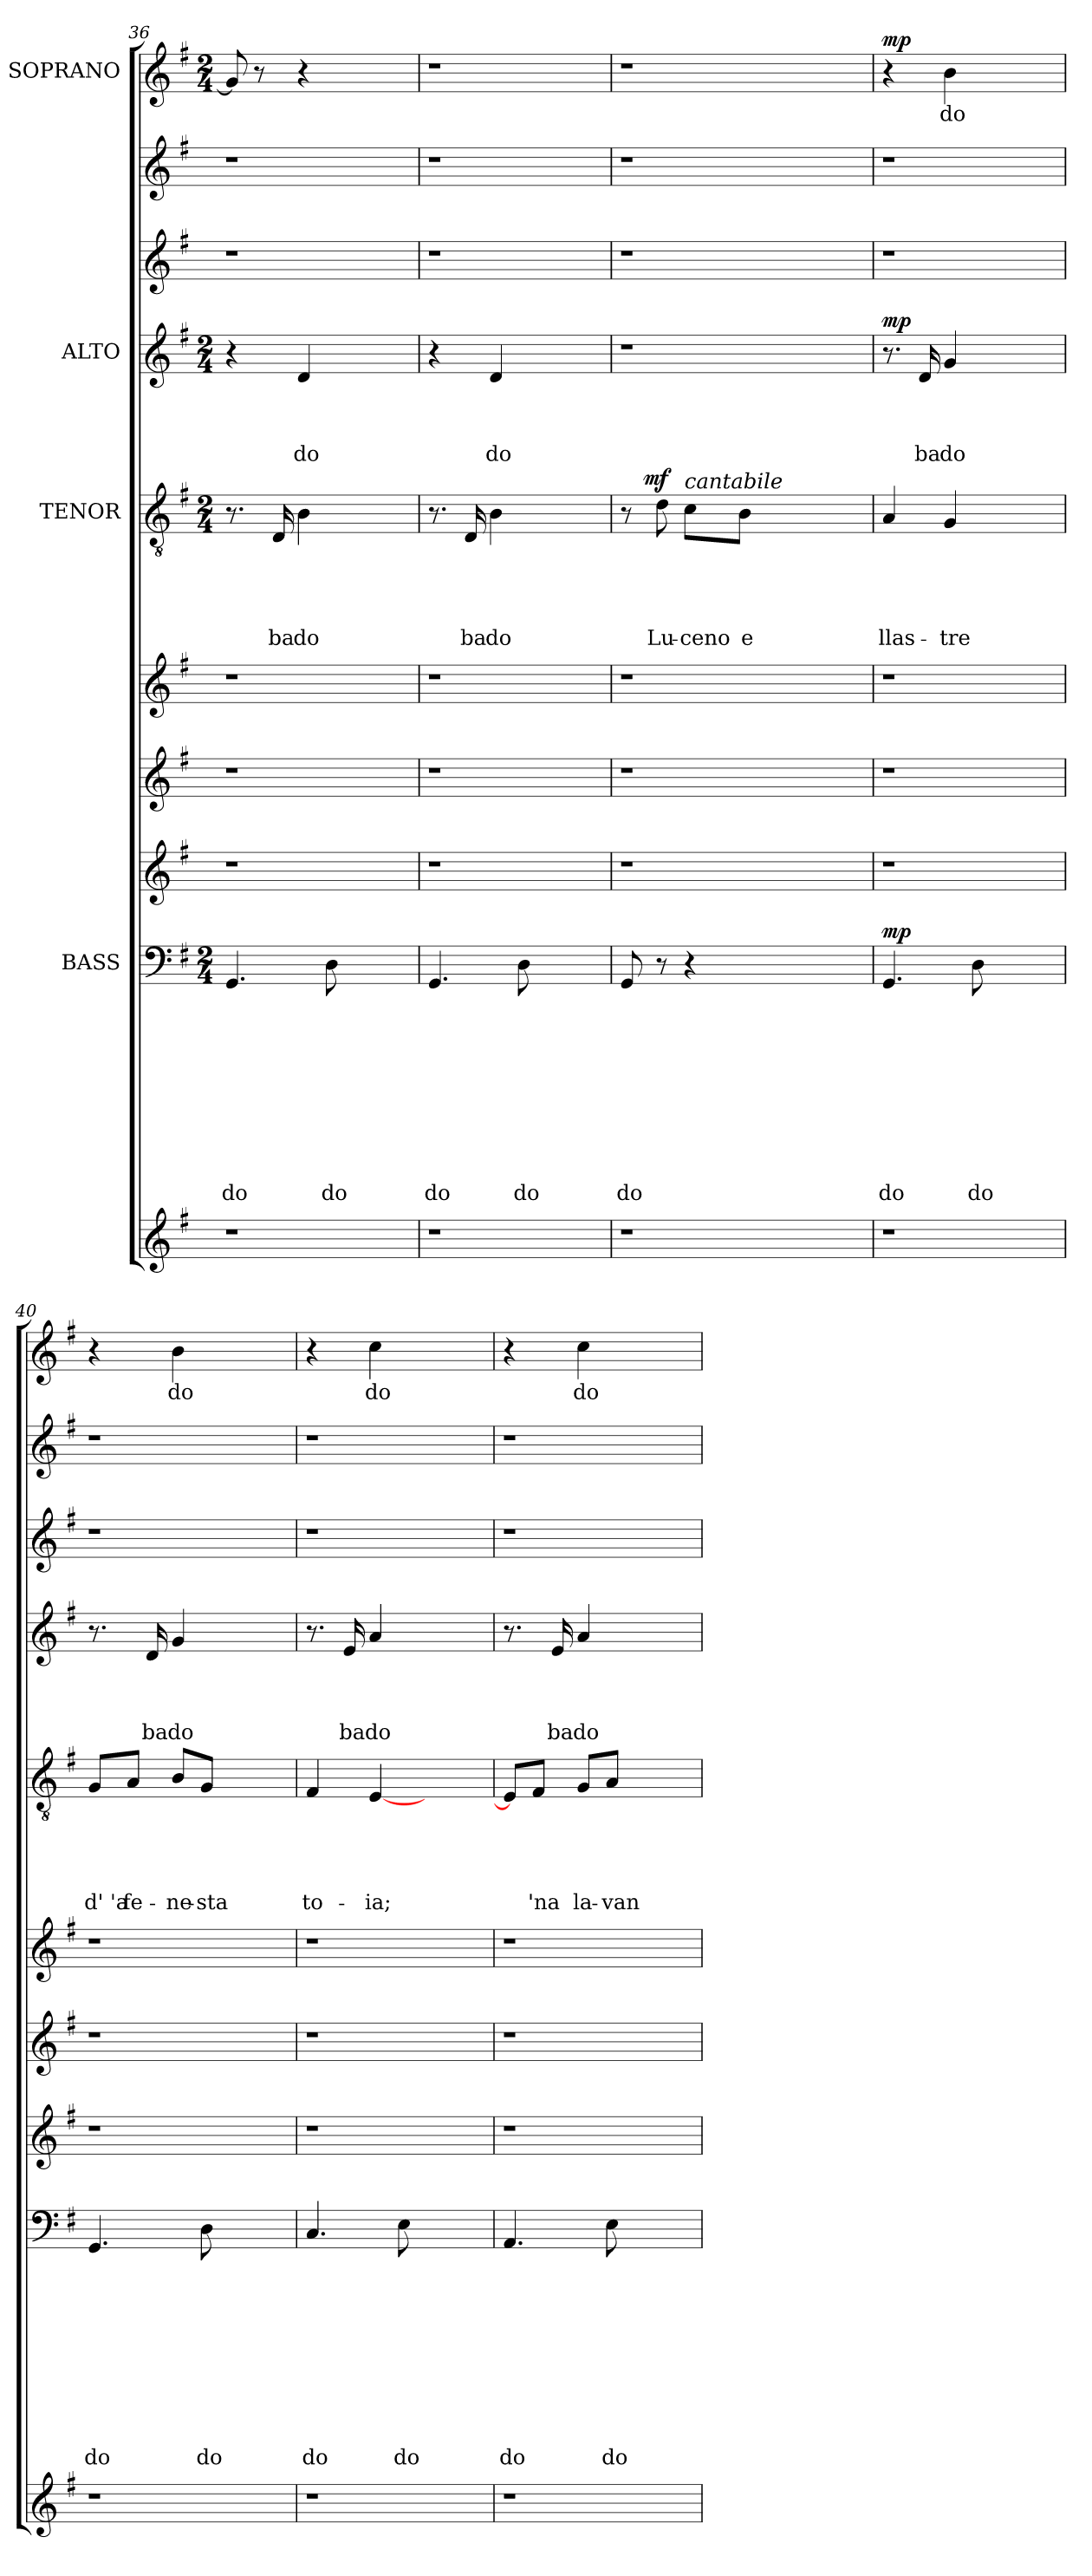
**kern	**kern	**text	**text	**text	**text	**text	**text	**text	**text	**text	**text	**dynam	**kern	**kern	**kern	**kern	**text	**text	**text	**text	**text	**dynam	**kern	**text	**text	**text	**text	**dynam	**kern	**kern	**kern	**text	**dynam
*part10	*part9	*part9	*part9	*part9	*part9	*part9	*part9	*part9	*part9	*part9	*part9	*part9	*part8	*part7	*part6	*part5	*part5	*part5	*part5	*part5	*part5	*part5	*part4	*part4	*part4	*part4	*part4	*part4	*part3	*part2	*part1	*part1	*part1
*staff10	*staff9	*staff9	*staff9	*staff9	*staff9	*staff9	*staff9	*staff9	*staff9	*staff9	*staff9	*staff9	*staff8	*staff7	*staff6	*staff5	*staff5	*staff5	*staff5	*staff5	*staff5	*staff5	*staff4	*staff4	*staff4	*staff4	*staff4	*staff4	*staff3	*staff2	*staff1	*staff1	*staff1
*	*I"BASS	*	*	*	*	*	*	*	*	*	*	*	*	*	*	*I"TENOR	*	*	*	*	*	*	*I"ALTO	*	*	*	*	*	*	*	*I"SOPRANO	*	*
*clefG2	*clefF4	*	*	*	*	*	*	*	*	*	*	*	*clefG2	*clefG2	*clefG2	*clefGv2	*	*	*	*	*	*	*clefG2	*	*	*	*	*	*clefG2	*clefG2	*clefG2	*	*
*k[f#]	*k[f#]	*	*	*	*	*	*	*	*	*	*	*	*k[f#]	*k[f#]	*k[f#]	*k[f#]	*	*	*	*	*	*	*k[f#]	*	*	*	*	*	*k[f#]	*k[f#]	*k[f#]	*	*
*G:	*G:	*	*	*	*	*	*	*	*	*	*	*	*G:	*G:	*G:	*G:	*	*	*	*	*	*	*G:	*	*	*	*	*	*G:	*G:	*G:	*	*
*	*M2/4	*	*	*	*	*	*	*	*	*	*	*	*	*	*	*M2/4	*	*	*	*	*	*	*M2/4	*	*	*	*	*	*	*	*M2/4	*	*
=36	=36	=36	=36	=36	=36	=36	=36	=36	=36	=36	=36	=36	=36	=36	=36	=36	=36	=36	=36	=36	=36	=36	=36	=36	=36	=36	=36	=36	=36	=36	=36	=36	=36
!	!	!	!	!	!	!	!	!	!	!	!LO:LY:b	!	!	!	!	!	!	!	!	!	!	!	!	!	!	!	!	!	!	!	!	!	!
1r	4.GG/	.	.	.	.	.	.	.	.	.	do	.	1r	1r	1r	8.r	.	.	.	.	.	.	4r	.	.	.	.	.	1r	1r	8g/]	.	.
.	.	.	.	.	.	.	.	.	.	.	.	.	.	.	.	.	.	.	.	.	.	.	.	.	.	.	.	.	.	.	8r	.	.
!	!	!	!	!	!	!	!	!	!	!	!	!	!	!	!	!	!	!	!	!	!LO:LY:b	!	!	!	!	!	!	!	!	!	!	!	!
.	.	.	.	.	.	.	.	.	.	.	.	.	.	.	.	16D/	.	.	.	.	ba	.	.	.	.	.	.	.	.	.	.	.	.
!	!	!	!	!	!	!	!	!	!	!	!	!	!	!	!	!	!	!	!	!	!LO:LY:b	!	!	!	!	!	!LO:LY:b	!	!	!	!	!	!
.	.	.	.	.	.	.	.	.	.	.	.	.	.	.	.	4B\	.	.	.	.	do	.	4d/	.	.	.	do	.	.	.	4r	.	.
!	!	!	!	!	!	!	!	!	!	!	!LO:LY:b	!	!	!	!	!	!	!	!	!	!	!	!	!	!	!	!	!	!	!	!	!	!
.	8D\	.	.	.	.	.	.	.	.	.	do	.	.	.	.	.	.	.	.	.	.	.	.	.	.	.	.	.	.	.	.	.	.
.	2ryy	.	.	.	.	.	.	.	.	.	.	.	.	.	.	2ryy	.	.	.	.	.	.	2ryy	.	.	.	.	.	.	.	2ryy	.	.
=37	=37	=37	=37	=37	=37	=37	=37	=37	=37	=37	=37	=37	=37	=37	=37	=37	=37	=37	=37	=37	=37	=37	=37	=37	=37	=37	=37	=37	=37	=37	=37	=37	=37
!	!	!	!	!	!	!	!	!	!	!	!LO:LY:b	!	!	!	!	!	!	!	!	!	!	!	!	!	!	!	!	!	!	!	!LO:N:vis=1	!	!
1r	4.GG/	.	.	.	.	.	.	.	.	.	do	.	1r	1r	1r	8.r	.	.	.	.	.	.	4r	.	.	.	.	.	1r	1r	2r	.	.
!	!	!	!	!	!	!	!	!	!	!	!	!	!	!	!	!	!	!	!	!	!LO:LY:b	!	!	!	!	!	!	!	!	!	!	!	!
.	.	.	.	.	.	.	.	.	.	.	.	.	.	.	.	16D/	.	.	.	.	ba	.	.	.	.	.	.	.	.	.	.	.	.
!	!	!	!	!	!	!	!	!	!	!	!	!	!	!	!	!	!	!	!	!	!LO:LY:b	!	!	!	!	!	!LO:LY:b	!	!	!	!	!	!
.	.	.	.	.	.	.	.	.	.	.	.	.	.	.	.	4B\	.	.	.	.	do	.	4d/	.	.	.	do	.	.	.	.	.	.
!	!	!	!	!	!	!	!	!	!	!	!LO:LY:b	!	!	!	!	!	!	!	!	!	!	!	!	!	!	!	!	!	!	!	!	!	!
.	8D\	.	.	.	.	.	.	.	.	.	do	.	.	.	.	.	.	.	.	.	.	.	.	.	.	.	.	.	.	.	.	.	.
.	2ryy	.	.	.	.	.	.	.	.	.	.	.	.	.	.	2ryy	.	.	.	.	.	.	2ryy	.	.	.	.	.	.	.	2ryy	.	.
=38	=38	=38	=38	=38	=38	=38	=38	=38	=38	=38	=38	=38	=38	=38	=38	=38	=38	=38	=38	=38	=38	=38	=38	=38	=38	=38	=38	=38	=38	=38	=38	=38	=38
!	!	!	!	!	!	!	!	!	!	!	!LO:LY:b	!	!	!	!	!	!	!	!	!	!	!	!LO:N:vis=1	!	!	!	!	!	!	!	!LO:N:vis=1	!	!
*	*	*	*	*	*	*	*	*	*	*	*	*	*	*	*	*^	*	*	*	*	*	*	*	*	*	*	*	*	*	*	*	*	*
1r	8GG/	.	.	.	.	.	.	.	.	.	do	.	1r	1r	1r	8r	16.ryy	.	.	.	.	.	.	2r	.	.	.	.	.	1r	1r	2r	.	.
!	!	!	!	!	!	!	!	!	!	!	!	!	!	!	!	!	!	!	!	!	!	!	!LO:DY:a	!	!	!	!	!	!	!	!	!	!	!
.	.	.	.	.	.	.	.	.	.	.	.	.	.	.	.	.	2ryy	.	.	.	.	.	mf	.	.	.	.	.	.	.	.	.	.	.
!	!	!	!	!	!	!	!	!	!	!	!	!	!	!	!	!	!	!	!	!	!	!LO:LY:b	!	!	!	!	!	!	!	!	!	!	!	!
.	8r	.	.	.	.	.	.	.	.	.	.	.	.	.	.	8d\	.	.	.	.	.	Lu-	.	.	.	.	.	.	.	.	.	.	.	.
!	!	!	!	!	!	!	!	!	!	!	!	!	!	!	!	!LO:TX:a:i:t=cantabile	!	!	!	!	!	!	!	!	!	!	!	!	!	!	!	!	!	!
!	!	!	!	!	!	!	!	!	!	!	!	!	!	!	!	!	!	!	!	!	!	!LO:LY:b	!	!	!	!	!	!	!	!	!	!	!	!
.	4r	.	.	.	.	.	.	.	.	.	.	.	.	.	.	8c\L	.	.	.	.	.	-ce­no	.	.	.	.	.	.	.	.	.	.	.	.
!	!	!	!	!	!	!	!	!	!	!	!	!	!	!	!	!	!	!	!	!	!	!LO:LY:b	!	!	!	!	!	!	!	!	!	!	!	!
.	.	.	.	.	.	.	.	.	.	.	.	.	.	.	.	8B\J	.	.	.	.	.	e	.	.	.	.	.	.	.	.	.	.	.	.
.	2ryy	.	.	.	.	.	.	.	.	.	.	.	.	.	.	2ryy	.	.	.	.	.	.	.	2ryy	.	.	.	.	.	.	.	2ryy	.	.
.	.	.	.	.	.	.	.	.	.	.	.	.	.	.	.	.	4ryy	.	.	.	.	.	.	.	.	.	.	.	.	.	.	.	.	.
.	.	.	.	.	.	.	.	.	.	.	.	.	.	.	.	.	8ryy	.	.	.	.	.	.	.	.	.	.	.	.	.	.	.	.	.
.	.	.	.	.	.	.	.	.	.	.	.	.	.	.	.	.	32ryy	.	.	.	.	.	.	.	.	.	.	.	.	.	.	.	.	.
=39	=39	=39	=39	=39	=39	=39	=39	=39	=39	=39	=39	=39	=39	=39	=39	=39	=39	=39	=39	=39	=39	=39	=39	=39	=39	=39	=39	=39	=39	=39	=39	=39	=39	=39
!	!	!	!	!	!	!	!	!	!	!	!LO:LY:b	!LO:DY:a	!	!	!	!	!	!	!	!	!	!LO:LY:b	!	!	!	!	!	!	!LO:DY:a	!	!	!	!	!LO:DY:a
*	*	*	*	*	*	*	*	*	*	*	*	*	*	*	*	*v	*v	*	*	*	*	*	*	*	*	*	*	*	*	*	*	*	*	*
1r	4.GG/	.	.	.	.	.	.	.	.	.	do	mp	1r	1r	1r	4A/	.	.	.	.	llas-	.	8.r	.	.	.	.	mp	1r	1r	4r	.	mp
!	!	!	!	!	!	!	!	!	!	!	!	!	!	!	!	!	!	!	!	!	!	!	!	!	!	!	!LO:LY:b	!	!	!	!	!	!
.	.	.	.	.	.	.	.	.	.	.	.	.	.	.	.	.	.	.	.	.	.	.	16d/	.	.	.	ba	.	.	.	.	.	.
!	!	!	!	!	!	!	!	!	!	!	!	!	!	!	!	!	!	!	!	!	!LO:LY:b	!	!	!	!	!	!LO:LY:b	!	!	!	!	!LO:LY:b	!
.	.	.	.	.	.	.	.	.	.	.	.	.	.	.	.	4G/	.	.	.	.	-tre	.	4g/	.	.	.	do	.	.	.	4b\	do	.
!	!	!	!	!	!	!	!	!	!	!	!LO:LY:b	!	!	!	!	!	!	!	!	!	!	!	!	!	!	!	!	!	!	!	!	!	!
.	8D\	.	.	.	.	.	.	.	.	.	do	.	.	.	.	.	.	.	.	.	.	.	.	.	.	.	.	.	.	.	.	.	.
.	2ryy	.	.	.	.	.	.	.	.	.	.	.	.	.	.	2ryy	.	.	.	.	.	.	2ryy	.	.	.	.	.	.	.	2ryy	.	.
=40	=40	=40	=40	=40	=40	=40	=40	=40	=40	=40	=40	=40	=40	=40	=40	=40	=40	=40	=40	=40	=40	=40	=40	=40	=40	=40	=40	=40	=40	=40	=40	=40	=40
!	!	!	!	!	!	!	!	!	!	!	!LO:LY:b	!	!	!	!	!	!	!	!	!	!LO:LY:b:rj	!	!	!	!	!	!	!	!	!	!	!	!
1r	4.GG/	.	.	.	.	.	.	.	.	.	do	.	1r	1r	1r	8G/L	.	.	.	.	d' 'a	.	8.r	.	.	.	.	.	1r	1r	4r	.	.
!	!	!	!	!	!	!	!	!	!	!	!	!	!	!	!	!	!	!	!	!	!LO:LY:b	!	!	!	!	!	!	!	!	!	!	!	!
.	.	.	.	.	.	.	.	.	.	.	.	.	.	.	.	8A/J	.	.	.	.	fe-	.	.	.	.	.	.	.	.	.	.	.	.
!	!	!	!	!	!	!	!	!	!	!	!	!	!	!	!	!	!	!	!	!	!	!	!	!	!	!	!LO:LY:b	!	!	!	!	!	!
.	.	.	.	.	.	.	.	.	.	.	.	.	.	.	.	.	.	.	.	.	.	.	16d/	.	.	.	ba	.	.	.	.	.	.
!	!	!	!	!	!	!	!	!	!	!	!	!	!	!	!	!	!	!	!	!	!LO:LY:b	!	!	!	!	!	!LO:LY:b	!	!	!	!	!LO:LY:b	!
.	.	.	.	.	.	.	.	.	.	.	.	.	.	.	.	8B/L	.	.	.	.	-ne-	.	4g/	.	.	.	do	.	.	.	4b\	do	.
!	!	!	!	!	!	!	!	!	!	!	!LO:LY:b	!	!	!	!	!	!	!	!	!	!LO:LY:b:rj	!	!	!	!	!	!	!	!	!	!	!	!
.	8D\	.	.	.	.	.	.	.	.	.	do	.	.	.	.	8G/J	.	.	.	.	-sta	.	.	.	.	.	.	.	.	.	.	.	.
.	2ryy	.	.	.	.	.	.	.	.	.	.	.	.	.	.	2ryy	.	.	.	.	.	.	2ryy	.	.	.	.	.	.	.	2ryy	.	.
=41	=41	=41	=41	=41	=41	=41	=41	=41	=41	=41	=41	=41	=41	=41	=41	=41	=41	=41	=41	=41	=41	=41	=41	=41	=41	=41	=41	=41	=41	=41	=41	=41	=41
!	!	!	!	!	!	!	!	!	!	!	!LO:LY:b	!	!	!	!	!	!	!	!	!	!LO:LY:b	!	!	!	!	!	!	!	!	!	!	!	!
1r	4.C/	.	.	.	.	.	.	.	.	.	do	.	1r	1r	1r	4F#/	.	.	.	.	to-	.	8.r	.	.	.	.	.	1r	1r	4r	.	.
!	!	!	!	!	!	!	!	!	!	!	!	!	!	!	!	!	!	!	!	!	!	!	!	!	!	!	!LO:LY:b	!	!	!	!	!	!
.	.	.	.	.	.	.	.	.	.	.	.	.	.	.	.	.	.	.	.	.	.	.	16e/	.	.	.	ba	.	.	.	.	.	.
!	!	!	!	!	!	!	!	!	!	!	!	!	!	!	!	!	!	!	!	!	!LO:LY:b	!	!	!	!	!	!LO:LY:b	!	!	!	!	!LO:LY:b	!
.	.	.	.	.	.	.	.	.	.	.	.	.	.	.	.	[<4E/	.	.	.	.	-ia;	.	4a/	.	.	.	do	.	.	.	4cc\	do	.
!	!	!	!	!	!	!	!	!	!	!	!LO:LY:b	!	!	!	!	!	!	!	!	!	!	!	!	!	!	!	!	!	!	!	!	!	!
.	8E\	.	.	.	.	.	.	.	.	.	do	.	.	.	.	.	.	.	.	.	.	.	.	.	.	.	.	.	.	.	.	.	.
.	2ryy	.	.	.	.	.	.	.	.	.	.	.	.	.	.	2ryy	.	.	.	.	.	.	2ryy	.	.	.	.	.	.	.	2ryy	.	.
!!LO:PB:g=z
=42	=42	=42	=42	=42	=42	=42	=42	=42	=42	=42	=42	=42	=42	=42	=42	=42	=42	=42	=42	=42	=42	=42	=42	=42	=42	=42	=42	=42	=42	=42	=42	=42	=42
!	!	!	!	!	!	!	!	!	!	!	!LO:LY:b	!	!	!	!	!	!	!	!	!	!	!	!	!	!	!	!	!	!	!	!	!	!
1r	4.AA/	.	.	.	.	.	.	.	.	.	do	.	1r	1r	1r	8E/L]	.	.	.	.	.	.	8.r	.	.	.	.	.	1r	1r	4r	.	.
!	!	!	!	!	!	!	!	!	!	!	!	!	!	!	!	!	!	!	!	!	!LO:LY:b	!	!	!	!	!	!	!	!	!	!	!	!
.	.	.	.	.	.	.	.	.	.	.	.	.	.	.	.	8F#/J	.	.	.	.	'na	.	.	.	.	.	.	.	.	.	.	.	.
!	!	!	!	!	!	!	!	!	!	!	!	!	!	!	!	!	!	!	!	!	!	!	!	!	!	!	!LO:LY:b	!	!	!	!	!	!
.	.	.	.	.	.	.	.	.	.	.	.	.	.	.	.	.	.	.	.	.	.	.	16e/	.	.	.	ba	.	.	.	.	.	.
!	!	!	!	!	!	!	!	!	!	!	!	!	!	!	!	!	!	!	!	!	!LO:LY:b	!	!	!	!	!	!LO:LY:b	!	!	!	!	!LO:LY:b	!
.	.	.	.	.	.	.	.	.	.	.	.	.	.	.	.	8G/L	.	.	.	.	la-	.	4a/	.	.	.	do	.	.	.	4cc\	do	.
!	!	!	!	!	!	!	!	!	!	!	!LO:LY:b	!	!	!	!	!	!	!	!	!	!LO:LY:b	!	!	!	!	!	!	!	!	!	!	!	!
.	8E\	.	.	.	.	.	.	.	.	.	do	.	.	.	.	8A/J	.	.	.	.	-van-	.	.	.	.	.	.	.	.	.	.	.	.
.	2ryy	.	.	.	.	.	.	.	.	.	.	.	.	.	.	2ryy	.	.	.	.	.	.	2ryy	.	.	.	.	.	.	.	2ryy	.	.
=	=	=	=	=	=	=	=	=	=	=	=	=	=	=	=	=	=	=	=	=	=	=	=	=	=	=	=	=	=	=	=	=	=
*-	*-	*-	*-	*-	*-	*-	*-	*-	*-	*-	*-	*-	*-	*-	*-	*-	*-	*-	*-	*-	*-	*-	*-	*-	*-	*-	*-	*-	*-	*-	*-	*-	*-
